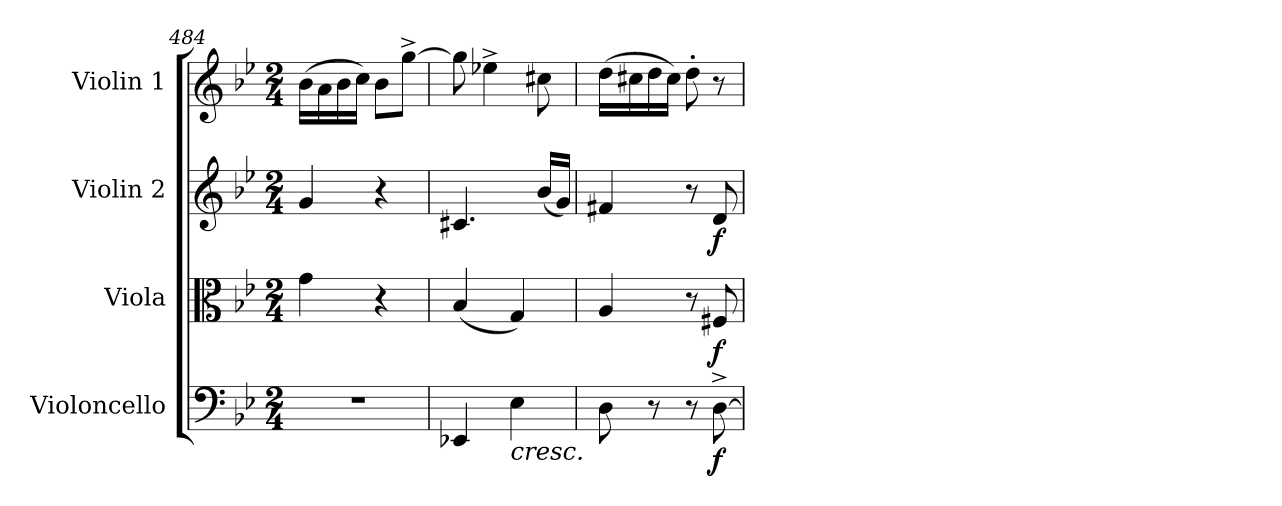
**kern	**dynam	**kern	**dynam	**kern	**dynam	**kern
*part4	*part4	*part3	*part3	*part2	*part2	*part1
*staff4	*staff4	*staff3	*staff3	*staff2	*staff2	*staff1
*I"Violoncello	*	*I"Viola	*	*I"Violin 2	*	*I"Violin 1
*I'Vc	*	*I'Vla	*	*I'Vln	*	*I'Vln
*clefF4	*	*clefC3	*	*clefG2	*	*clefG2
*k[b-e-]	*	*k[b-e-]	*	*k[b-e-]	*	*k[b-e-]
*M2/4	*	*M2/4	*	*M2/4	*	*M2/4
=484	=484	=484	=484	=484	=484	=484
2r	.	4g\	.	4g/	.	(>16b-\LL
.	.	.	.	.	.	16a\
.	.	.	.	.	.	16b-\
.	.	.	.	.	.	16cc\JJ)
.	.	4r	.	4r	.	8b-\L
.	.	.	.	.	.	[8gg^\J
=485	=485	=485	=485	=485	=485	=485
4EE-X/	.	(<4B-/	.	4.c#X/	.	8gg\]
.	.	.	.	.	.	4ee-X^\
!LO:TX:b:i:t=cresc.	!	!	!	!	!	!
4E-\	.	4G/)	.	.	.	.
.	.	.	.	(<16b-/LL	.	8cc#X\
.	.	.	.	16g/JJ)	.	.
=486	=486	=486	=486	=486	=486	=486
8D\	.	4A/	.	4f#X/	.	(>16dd\LL
.	.	.	.	.	.	16cc#X\
8r	.	.	.	.	.	16dd\
.	.	.	.	.	.	16cc#\JJ)
8r	.	8r	.	8r	.	8dd'\
!	!LO:DY:b	!	!LO:DY:b	!	!LO:DY:b	!
[8D^\	f	8F#X/	f	8d/	f	8r
=	=	=	=	=	=	=
*-	*-	*-	*-	*-	*-	*-
